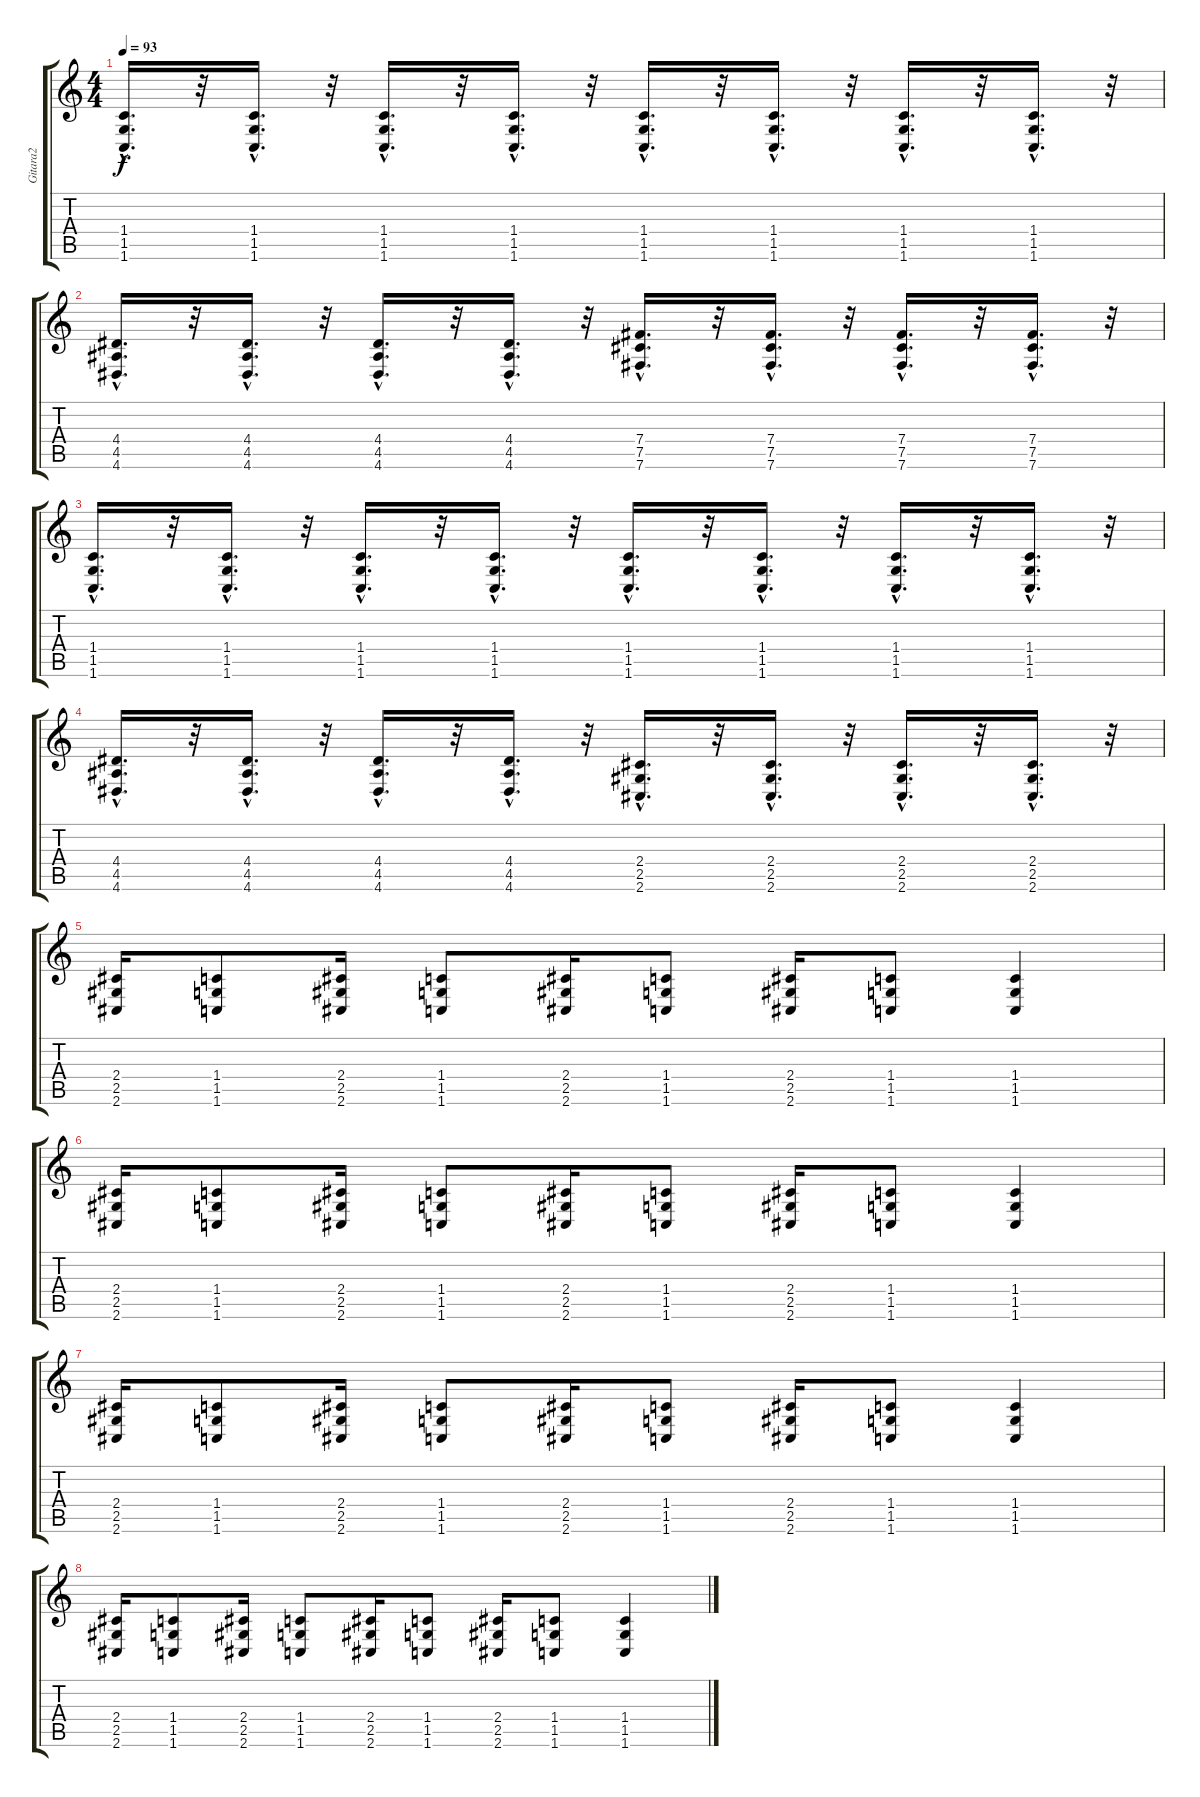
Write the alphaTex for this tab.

\track ("Gitara2" "Gitara2") {instrument distortionguitar}
\staff {score tabs}
\tuning (Db4 Ab3 E3 B2 Gb2 B1) {hide}
\ts (4 4)
\tempo 93
\clef g2
\ks c
(1.4{hac} 1.5{hac} 1.6{hac}).16{d dy f} r.32 (1.4{hac} 1.5{hac} 1.6{hac}).16{d} r.32 (1.4{hac} 1.5{hac} 1.6{hac}).16{d} r.32 (1.4{hac} 1.5{hac} 1.6{hac}).16{d} r.32 (1.4{hac} 1.5{hac} 1.6{hac}).16{d} r.32 (1.4{hac} 1.5{hac} 1.6{hac}).16{d} r.32 (1.4{hac} 1.5{hac} 1.6{hac}).16{d} r.32 (1.4{hac} 1.5{hac} 1.6{hac}).16{d} r.32 |
(4.4{hac} 4.5{hac} 4.6{hac}).16{d} r.32 (4.4{hac} 4.5{hac} 4.6{hac}).16{d} r.32 (4.4{hac} 4.5{hac} 4.6{hac}).16{d} r.32 (4.4{hac} 4.5{hac} 4.6{hac}).16{d} r.32 (7.4{hac} 7.5{hac} 7.6{hac}).16{d} r.32 (7.4{hac} 7.5{hac} 7.6{hac}).16{d} r.32 (7.4{hac} 7.5{hac} 7.6{hac}).16{d} r.32 (7.4{hac} 7.5{hac} 7.6{hac}).16{d} r.32 |
(1.4{hac} 1.5{hac} 1.6{hac}).16{d} r.32 (1.4{hac} 1.5{hac} 1.6{hac}).16{d} r.32 (1.4{hac} 1.5{hac} 1.6{hac}).16{d} r.32 (1.4{hac} 1.5{hac} 1.6{hac}).16{d} r.32 (1.4{hac} 1.5{hac} 1.6{hac}).16{d} r.32 (1.4{hac} 1.5{hac} 1.6{hac}).16{d} r.32 (1.4{hac} 1.5{hac} 1.6{hac}).16{d} r.32 (1.4{hac} 1.5{hac} 1.6{hac}).16{d} r.32 |
(4.4{hac} 4.5{hac} 4.6{hac}).16{d} r.32 (4.4{hac} 4.5{hac} 4.6{hac}).16{d} r.32 (4.4{hac} 4.5{hac} 4.6{hac}).16{d} r.32 (4.4{hac} 4.5{hac} 4.6{hac}).16{d} r.32 (2.4{hac} 2.5{hac} 2.6{hac}).16{d} r.32 (2.4{hac} 2.5{hac} 2.6{hac}).16{d} r.32 (2.4{hac} 2.5{hac} 2.6{hac}).16{d} r.32 (2.4{hac} 2.5{hac} 2.6{hac}).16{d} r.32 |
(2.4 2.5 2.6).16 (1.4 1.5 1.6).8 (2.4 2.5 2.6).16 (1.4 1.5 1.6).8 (2.4 2.5 2.6).16 (1.4 1.5 1.6).8 (2.4 2.5 2.6).16 (1.4 1.5 1.6).8 (1.4 1.5 1.6).4 |
(2.4 2.5 2.6).16 (1.4 1.5 1.6).8 (2.4 2.5 2.6).16 (1.4 1.5 1.6).8 (2.4 2.5 2.6).16 (1.4 1.5 1.6).8 (2.4 2.5 2.6).16 (1.4 1.5 1.6).8 (1.4 1.5 1.6).4 |
(2.4 2.5 2.6).16 (1.4 1.5 1.6).8 (2.4 2.5 2.6).16 (1.4 1.5 1.6).8 (2.4 2.5 2.6).16 (1.4 1.5 1.6).8 (2.4 2.5 2.6).16 (1.4 1.5 1.6).8 (1.4 1.5 1.6).4 |
(2.4 2.5 2.6).16 (1.4 1.5 1.6).8 (2.4 2.5 2.6).16 (1.4 1.5 1.6).8 (2.4 2.5 2.6).16 (1.4 1.5 1.6).8 (2.4 2.5 2.6).16 (1.4 1.5 1.6).8 (1.4 1.5 1.6).4
